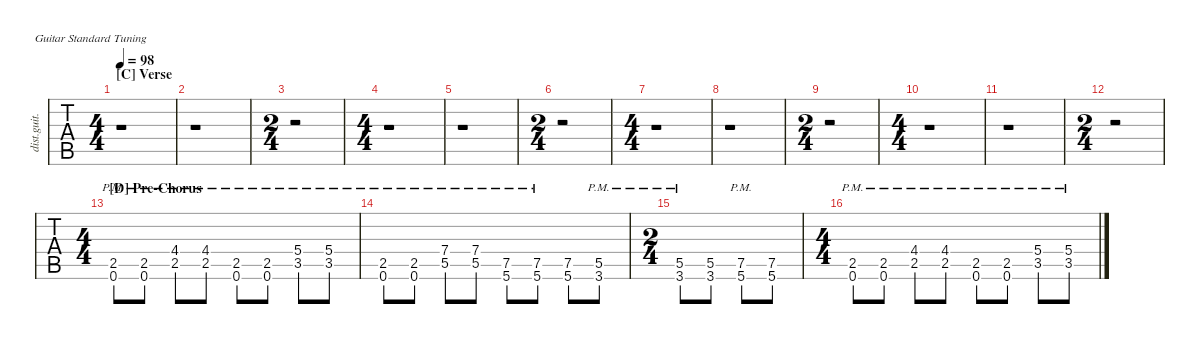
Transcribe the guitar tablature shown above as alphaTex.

\defaultSystemsLayout 4
\hideDynamics
\bracketExtendMode nobrackets
\otherSystemsTrackNameOrientation horizontal
\track ("Rhythm Guitar (James)" "dist.guit.") {instrument distortionguitar}
\staff {tabs}
\tuning (E4 B3 G3 D3 A2 E2)
\ts (4 4)
\beaming (8 2 2 2 2)
\section ("C" "Verse")
\tempo 98
\clef g2
\ks eminor
r.1{dy mf} |
r.1 |
\ts (2 4)
\beaming (8 2 2)
r.2 |
\ts (4 4)
\beaming (8 2 2 2 2)
r.1 |
r.1 |
\ts (2 4)
\beaming (8 2 2)
r.2 |
\ts (4 4)
\beaming (8 2 2 2 2)
r.1 |
r.1 |
\ts (2 4)
\beaming (8 2 2)
r.2 |
\ts (4 4)
\beaming (8 2 2 2 2)
r.1 |
r.1 |
\ts (2 4)
\beaming (8 2 2)
r.2 |
\ts (4 4)
\beaming (8 2 2 2 2)
\section ("D" "Pre-Chorus")
(0.6{pm acc forcenatural} 2.5{pm acc forcenatural}).8 (0.6{pm acc forcenatural} 2.5{pm acc forcenatural}).8 (2.5{pm acc forcenatural} 4.4{pm acc #}).8 (2.5{pm acc forcenatural} 4.4{pm acc #}).8 (0.6{pm acc forcenatural} 2.5{pm acc forcenatural}).8 (0.6{pm acc forcenatural} 2.5{pm acc forcenatural}).8 (3.5{pm acc forcenatural} 5.4{pm acc forcenatural}).8 (3.5{pm acc forcenatural} 5.4{pm acc forcenatural}).8 |
(0.6{pm acc forcenatural} 2.5{pm acc forcenatural}).8 (0.6{pm acc forcenatural} 2.5{pm acc forcenatural}).8 (5.5{pm acc forcenatural} 7.4{pm acc forcenatural}).8 (5.5{pm acc forcenatural} 7.4{pm acc forcenatural}).8 (5.6{pm acc forcenatural} 7.5{pm acc forcenatural}).8 (5.6{pm acc forcenatural} 7.5{pm acc forcenatural}).8 (5.6{acc forcenatural} 7.5{acc forcenatural}).8 (3.6{pm acc forcenatural} 5.5{pm acc forcenatural}).8 |
\ts (2 4)
\beaming (8 2 2)
(3.6{pm acc forcenatural} 5.5{pm acc forcenatural}).8 (5.5{acc forcenatural} 3.6{acc forcenatural}).8 (5.6{pm acc forcenatural} 7.5{pm acc forcenatural}).8 (5.6{acc forcenatural} 7.5{acc forcenatural}).8 |
\ts (4 4)
\beaming (8 2 2 2 2)
(0.6{pm acc forcenatural} 2.5{pm acc forcenatural}).8 (0.6{pm acc forcenatural} 2.5{pm acc forcenatural}).8 (2.5{pm acc forcenatural} 4.4{pm acc #}).8 (2.5{pm acc forcenatural} 4.4{pm acc #}).8 (0.6{pm acc forcenatural} 2.5{pm acc forcenatural}).8 (0.6{pm acc forcenatural} 2.5{pm acc forcenatural}).8 (3.5{pm acc forcenatural} 5.4{pm acc forcenatural}).8 (3.5{pm acc forcenatural} 5.4{pm acc forcenatural}).8
